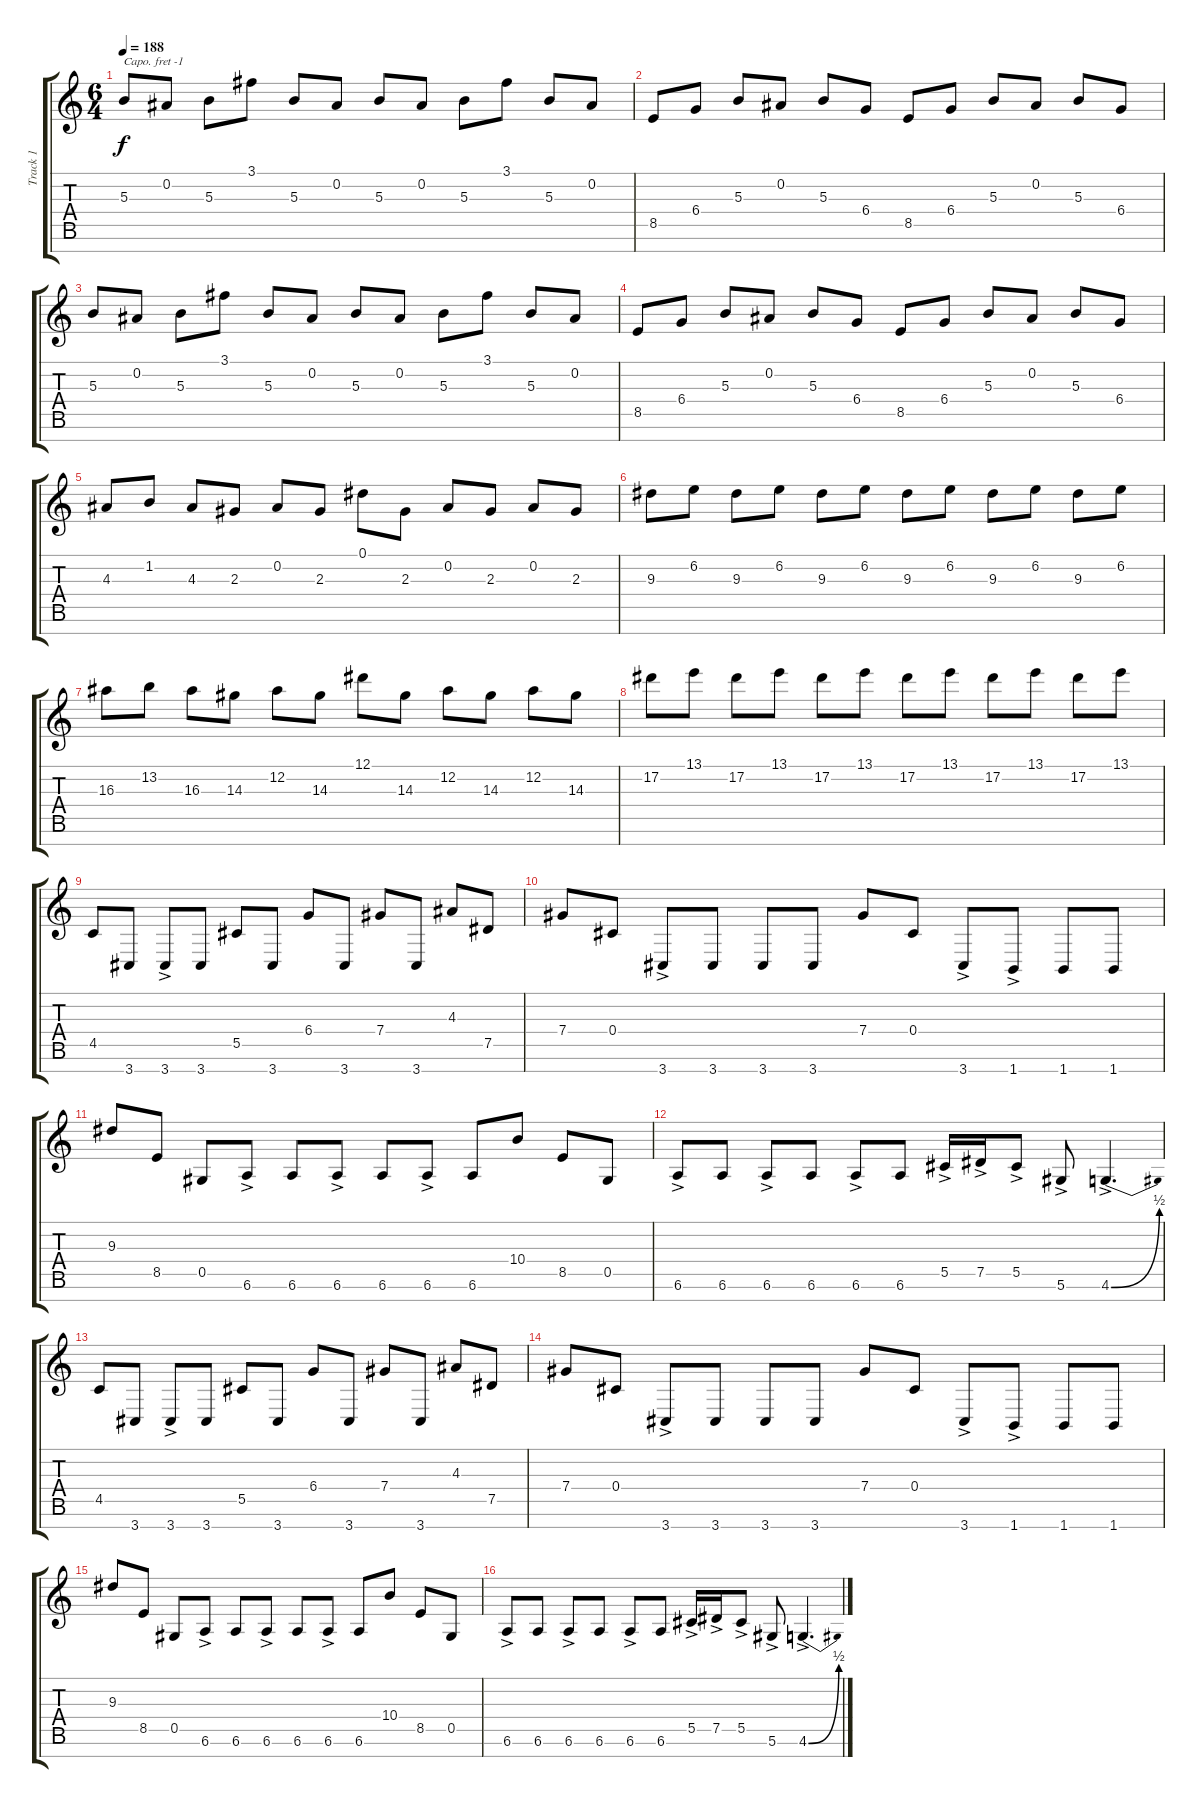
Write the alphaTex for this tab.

\track ("Track 1" "Track 1") {instrument distortionguitar}
\staff {score tabs}
\capo -1
\tuning (E4 B3 G3 D3 A2 E2 B1) {hide}
\ts (6 4)
\tempo 188
\clef g2
\ks c
5.3.8{dy f} 0.2.8 5.3.8 3.1.8 5.3.8 0.2.8 5.3.8 0.2.8 5.3.8 3.1.8 5.3.8 0.2.8 |
8.5.8 6.4.8 5.3.8 0.2.8 5.3.8 6.4.8 8.5.8 6.4.8 5.3.8 0.2.8 5.3.8 6.4.8 |
5.3.8 0.2.8 5.3.8 3.1.8 5.3.8 0.2.8 5.3.8 0.2.8 5.3.8 3.1.8 5.3.8 0.2.8 |
8.5.8 6.4.8 5.3.8 0.2.8 5.3.8 6.4.8 8.5.8 6.4.8 5.3.8 0.2.8 5.3.8 6.4.8 |
4.3.8 1.2.8 4.3.8 2.3.8 0.2.8 2.3.8 0.1.8 2.3.8 0.2.8 2.3.8 0.2.8 2.3.8 |
9.3.8 6.2.8 9.3.8 6.2.8 9.3.8 6.2.8 9.3.8 6.2.8 9.3.8 6.2.8 9.3.8 6.2.8 |
16.3.8 13.2.8 16.3.8 14.3.8 12.2.8 14.3.8 12.1.8 14.3.8 12.2.8 14.3.8 12.2.8 14.3.8 |
17.2.8 13.1.8 17.2.8 13.1.8 17.2.8 13.1.8 17.2.8 13.1.8 17.2.8 13.1.8 17.2.8 13.1.8 |
4.5.8 3.7.8 3.7{ac}.8 3.7.8 5.5.8 3.7.8 6.4.8 3.7.8 7.4.8 3.7.8 4.3.8 7.5.8 |
7.4.8 0.4.8 3.7{ac}.8 3.7.8 3.7.8 3.7.8 7.4.8 0.4.8 3.7{ac}.8 1.7{ac}.8 1.7.8 1.7.8 |
9.3.8 8.5.8 0.5.8 6.6{ac}.8 6.6.8 6.6{ac}.8 6.6.8 6.6{ac}.8 6.6.8 10.4.8 8.5.8 0.5.8 |
6.6{ac}.8 6.6.8 6.6{ac}.8 6.6.8 6.6{ac}.8 6.6.8 5.5{ac}.16 7.5{ac}.16 5.5{ac}.8 5.6{ac}.8 4.6{be (bend 0 0 60 2) ac}.4{d} |
4.5.8 3.7.8 3.7{ac}.8 3.7.8 5.5.8 3.7.8 6.4.8 3.7.8 7.4.8 3.7.8 4.3.8 7.5.8 |
7.4.8 0.4.8 3.7{ac}.8 3.7.8 3.7.8 3.7.8 7.4.8 0.4.8 3.7{ac}.8 1.7{ac}.8 1.7.8 1.7.8 |
9.3.8 8.5.8 0.5.8 6.6{ac}.8 6.6.8 6.6{ac}.8 6.6.8 6.6{ac}.8 6.6.8 10.4.8 8.5.8 0.5.8 |
6.6{ac}.8 6.6.8 6.6{ac}.8 6.6.8 6.6{ac}.8 6.6.8 5.5{ac}.16 7.5{ac}.16 5.5{ac}.8 5.6{ac}.8 4.6{be (bend 0 0 60 2) ac}.4{d}
